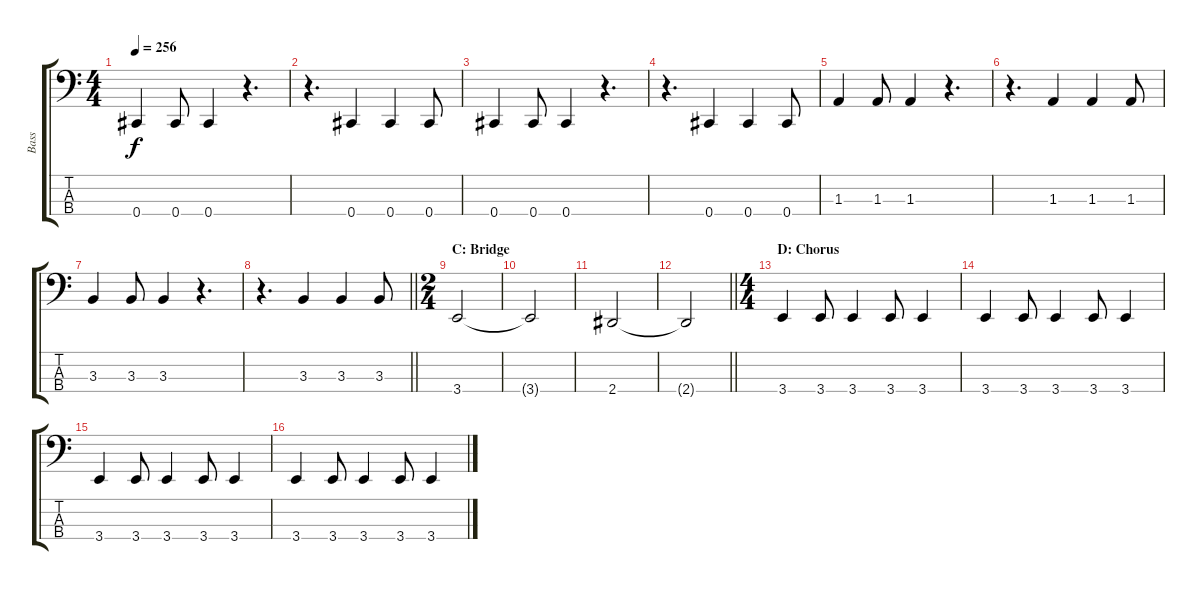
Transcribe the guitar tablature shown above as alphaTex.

\track ("Bass" "Bass") {instrument electricbasspick}
\staff {score tabs}
\tuning (Gb2 Db2 Ab1 Db1) {hide}
\ts (4 4)
\tempo 256
\clef f4
\ks c
0.4.4{dy f} 0.4.8 0.4.4 r.4{d} |
r.4{d} 0.4.4 0.4.4 0.4.8 |
0.4.4 0.4.8 0.4.4 r.4{d} |
r.4{d} 0.4.4 0.4.4 0.4.8 |
1.3.4 1.3.8 1.3.4 r.4{d} |
r.4{d} 1.3.4 1.3.4 1.3.8 |
3.3.4 3.3.8 3.3.4 r.4{d} |
\barLineRight lightlight
r.4{d} 3.3.4 3.3.4 3.3.8 |
\ts (2 4)
\section ("" "C: Bridge")
3.4.2 |
3.4{t}.2 |
2.4.2 |
\barLineRight lightlight
2.4{t}.2 |
\ts (4 4)
\section ("" "D: Chorus")
3.4.4 3.4.8 3.4.4 3.4.8 3.4.4 |
3.4.4 3.4.8 3.4.4 3.4.8 3.4.4 |
3.4.4 3.4.8 3.4.4 3.4.8 3.4.4 |
3.4.4 3.4.8 3.4.4 3.4.8 3.4.4
